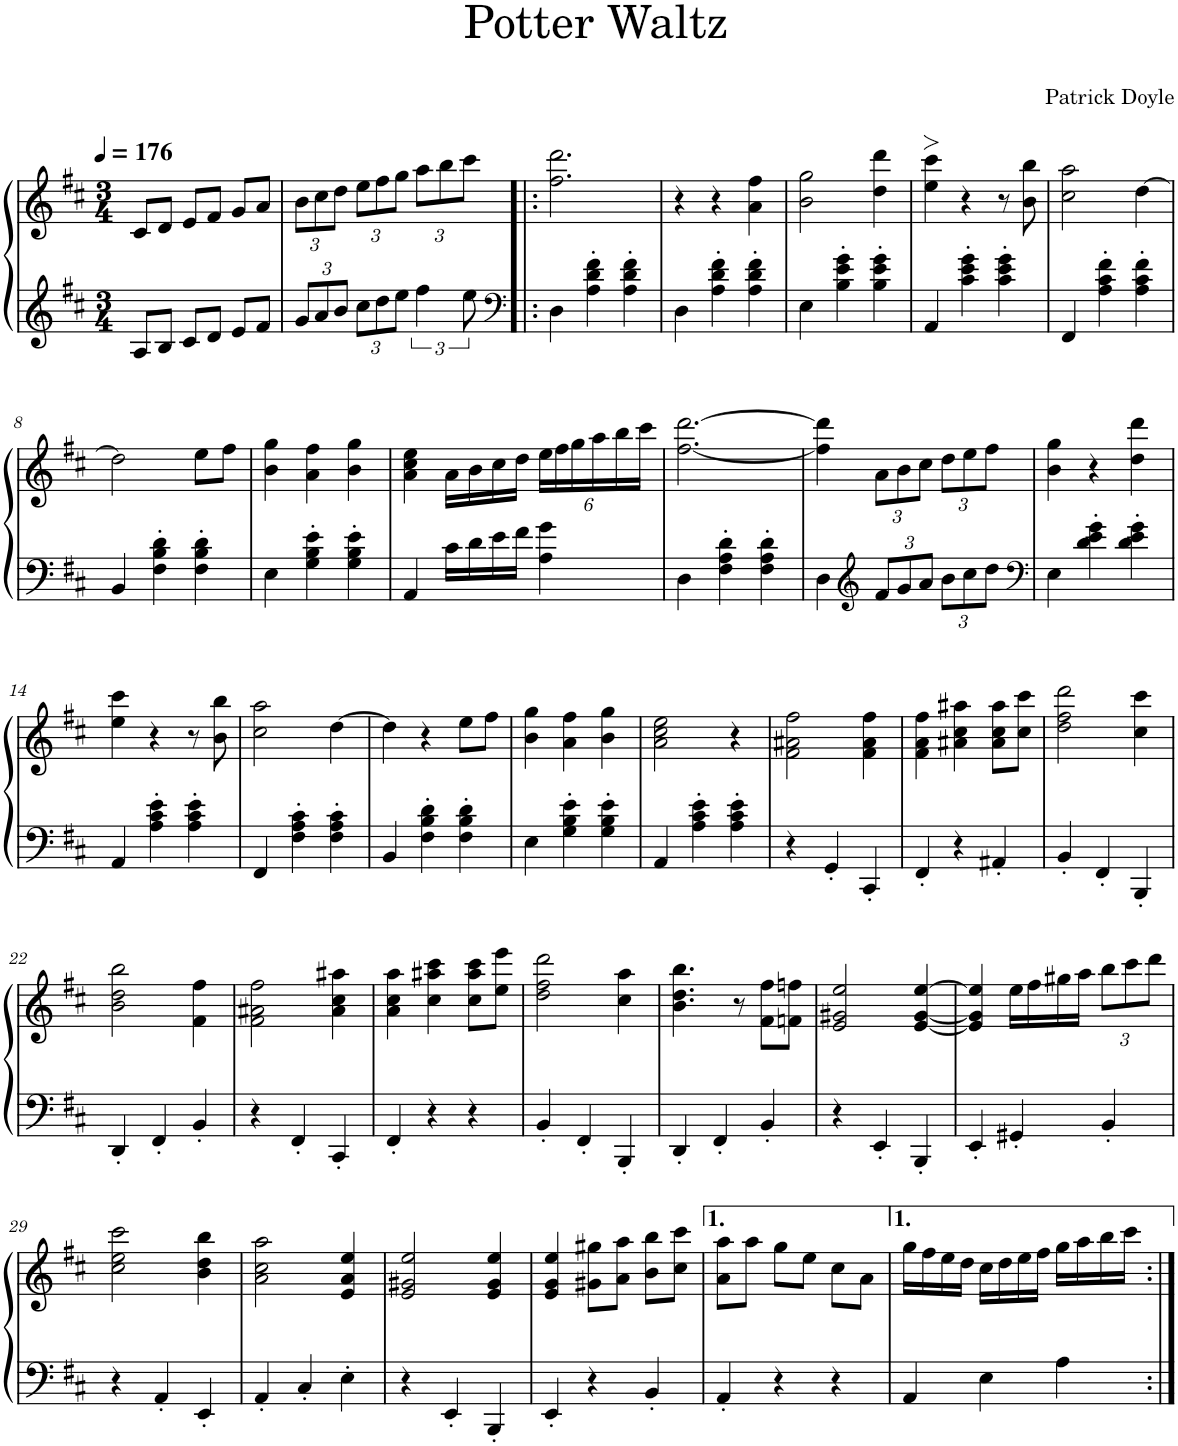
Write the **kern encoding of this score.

**kern	**kern
*part1	*part1
*staff2	*staff1
*I"Piano	*
*I'Pno.	*
*clefG2	*clefG2
*k[f#c#]	*k[f#c#]
*M3/4	*M3/4
*MM176	*MM176
=1	=1
8A/L	8c#/L
8B/J	8d/J
8c#/L	8e/L
8d/J	8f#/J
8e/L	8g/L
8f#/J	8a/J
=2	=2
*Xbrackettup	*Xbrackettup
12g/L	12b\L
12a/	12cc#\
12b/J	12dd\J
12cc#\L	12ee\L
12dd\	12ff#\
12ee\J	12gg\J
*brackettup	*
6ff#\	12aa\L
.	12bb\
12ee\	12ccc#\J
=3!|:	=3!|:
*clefF4	*
4D\	2.ff#\ 2.ddd\
4A\' 4d\' 4f#\'	.
4A\' 4d\' 4f#\'	.
=4	=4
4D\	4r
4A\' 4d\' 4f#\'	4r
4A\' 4d\' 4f#\'	4a\ 4ff#\
=5	=5
4E\	2b\ 2gg\
4B\' 4e\' 4g\'	.
4B\' 4e\' 4g\'	4dd\ 4ddd\
=6	=6
4AA/	4ee\> 4ccc#\>
4c#\' 4e\' 4g\'	4r
4c#\' 4e\' 4g\'	8r
.	8b\ 8bb\
=7	=7
4FF#/	2cc#\ 2aa\
4A\' 4c#\' 4f#\'	.
4A\' 4c#\' 4f#\'	[4dd\
!!LO:LB:g=z
=8	=8
4BB/	2dd\]
4F#\' 4B\' 4d\'	.
4F#\' 4B\' 4d\'	8ee\L
.	8ff#\J
=9	=9
4E\	4b\ 4gg\
4G\' 4B\' 4e\'	4a\ 4ff#\
4G\' 4B\' 4e\'	4b\ 4gg\
=10	=10
4AA/	4a\ 4cc#\ 4ee\
16c#\LL	16a\LL
16d\	16b\
16e\	16cc#\
16f#\JJ	16dd\JJ
4A\ 4g\	24ee\LL
.	24ff#\
.	24gg\
.	24aa\
.	24bb\
.	24ccc#\JJ
=11	=11
4D\	[2.ff#\ [2.ddd\
4F#\' 4A\' 4d\'	.
4F#\' 4A\' 4d\'	.
=12	=12
4D\	4ff#\] 4ddd\]
*clefG2	*
*Xbrackettup	*
12f#/L	12a\L
12g/	12b\
12a/J	12cc#\J
12b\L	12dd\L
12cc#\	12ee\
12dd\J	12ff#\J
=13	=13
*clefF4	*
4E\	4b\ 4gg\
4d\' 4e\' 4g\'	4r
4d\' 4e\' 4g\'	4dd\ 4ddd\
!!LO:LB:g=z
=14	=14
4AA/	4ee\ 4ccc#\
4A\' 4c#\' 4e\'	4r
4A\' 4c#\' 4e\'	8r
.	8b\ 8bb\
=15	=15
4FF#/	2cc#\ 2aa\
4F#\' 4A\' 4c#\'	.
4F#\' 4A\' 4c#\'	[4dd\
=16	=16
4BB/	4dd\]
4F#\' 4B\' 4d\'	4r
4F#\' 4B\' 4d\'	8ee\L
.	8ff#\J
=17	=17
4E\	4b\ 4gg\
4G\' 4B\' 4e\'	4a\ 4ff#\
4G\' 4B\' 4e\'	4b\ 4gg\
=18	=18
4AA/	2a\ 2cc#\ 2ee\
4A\' 4c#\' 4e\'	.
4A\' 4c#\' 4e\'	4r
=19	=19
4r	2f#\ 2a#X\ 2ff#\
4GG'/	.
4CC#'/	4f#\ 4a#\ 4ff#\
=20	=20
4FF#'/	4f#\ 4a\ 4ff#\
4r	4a#X\ 4cc#\ 4aa#X\
4AA#X'/	8a#\ 8cc#\ 8aa#\L
.	8cc#\ 8ccc#\J
=21	=21
4BB'/	2dd\ 2ff#\ 2ddd\
4FF#'/	.
4BBB'/	4cc#\ 4ccc#\
!!LO:LB:g=z
=22	=22
4DD'/	2b\ 2dd\ 2bb\
4FF#'/	.
4BB'/	4f#\ 4ff#\
=23	=23
4r	2f#\ 2a#X\ 2ff#\
4FF#'/	.
4CC#'/	4a#\ 4cc#\ 4aa#X\
=24	=24
4FF#'/	4a\ 4cc#\ 4aa\
4r	4cc#\ 4aa#X\ 4ccc#\
4r	8cc#\ 8aa#\ 8ccc#\L
.	8ee\ 8eee\J
=25	=25
4BB'/	2dd\ 2ff#\ 2ddd\
4FF#'/	.
4BBB'/	4cc#\ 4aa\
=26	=26
4DD'/	4.b\ 4.dd\ 4.bb\
4FF#'/	.
.	8r
4BB'/	8f#\ 8ff#\L
.	8fn\ 8ffn\J
=27	=27
4r	2e/ 2g#X/ 2ee/
4EE'/	.
4BBB'/	[4e/ [4g#/ [4ee/
=28	=28
4EE'/	4e/] 4g#/] 4ee/]
4GG#X'/	16ee\LL
.	16ff#\
.	16gg#X\
.	16aa\JJ
4BB'/	12bb\L
.	12ccc#\
.	12ddd\J
!!LO:LB:g=z
=29	=29
4r	2cc#\ 2ee\ 2ccc#\
4AA'/	.
4EE'/	4b\ 4dd\ 4bb\
=30	=30
4AA'/	2a\ 2cc#\ 2aa\
4C#'/	.
4E'\	4e/ 4a/ 4ee/
=31	=31
4r	2e/ 2g#X/ 2ee/
4EE'/	.
4BBB'/	4e/ 4g#/ 4ee/
=32	=32
4EE'/	4e/ 4g/ 4ee/
4r	8g#X\ 8gg#X\L
.	8a\ 8aa\J
4BB'/	8b\ 8bb\L
.	8cc#\ 8ccc#\J
=33	=33
4AA'/	8a\ 8aa\L
.	8aa\J
4r	8gg\L
.	8ee\J
4r	8cc#\L
.	8a\J
=34	=34
4AA/	16gg\LL
.	16ff#\
.	16ee\
.	16dd\JJ
4E\	16cc#\LL
.	16dd\
.	16ee\
.	16ff#\JJ
4A\	16gg\LL
.	16aa\
.	16bb\
.	16ccc#\JJ
=:|!	=:|!
*-	*-
